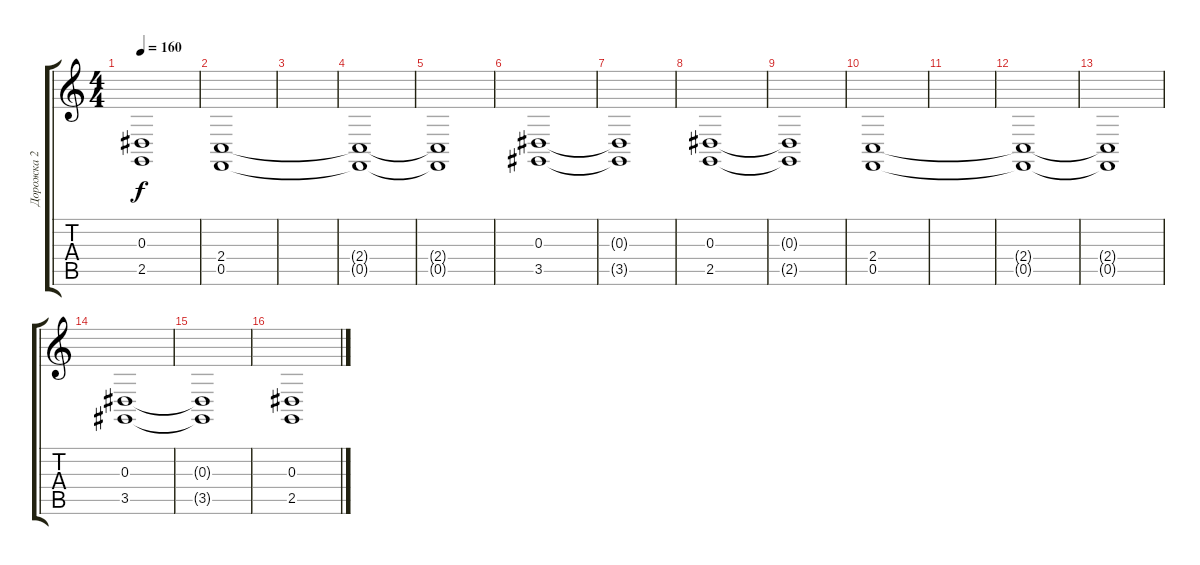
\track ("Дорожка 2" "Дорожка 2") {instrument synthvoice}
\staff {score tabs}
\tuning (C4 G3 Eb3 Bb2 F2 C2) {hide}
\ts (4 4)
\tempo 160
\clef g2
\ks c
(0.3{t} 2.5{t}).1{dy f} |
(2.4 0.5).1 |
|
(2.4{t} 0.5{t}).1 |
(2.4{t} 0.5{t}).1 |
(0.3 3.5).1 |
(0.3{t} 3.5{t}).1 |
(0.3 2.5).1 |
(0.3{t} 2.5{t}).1 |
(2.4 0.5).1 |
|
(2.4{t} 0.5{t}).1 |
(2.4{t} 0.5{t}).1 |
(0.3 3.5).1 |
(0.3{t} 3.5{t}).1 |
(0.3 2.5).1
